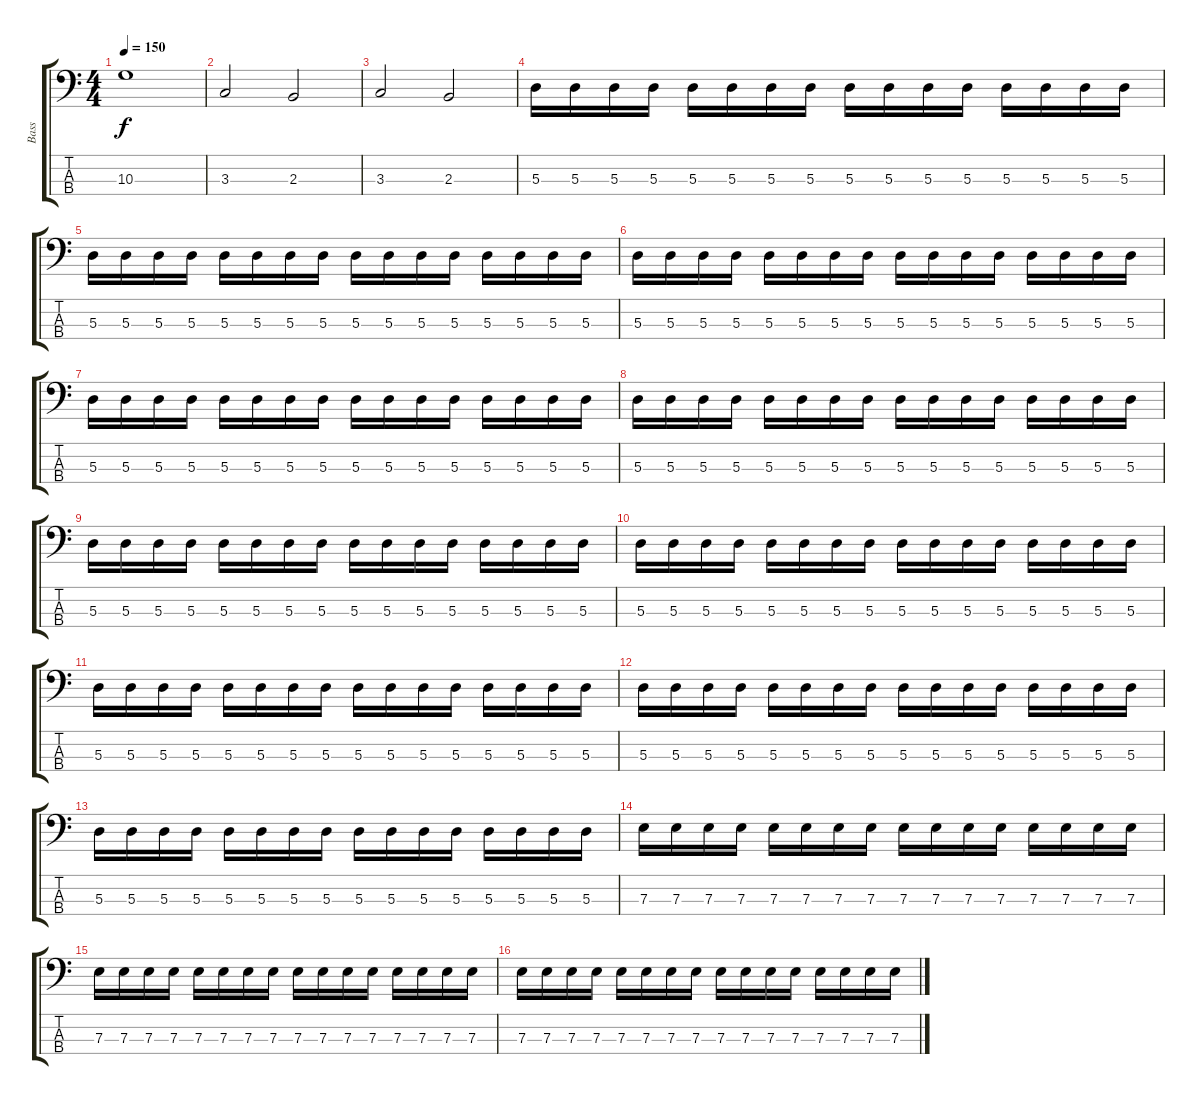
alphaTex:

\track ("Bass" "Bass") {instrument electricbassfinger}
\staff {score tabs}
\tuning (G2 D2 A1 E1) {hide}
\ts (4 4)
\tempo 150
\clef f4
\ks c
10.3.1{dy f} |
3.3.2 2.3.2 |
3.3.2 2.3.2 |
5.3.16 5.3.16 5.3.16 5.3.16 5.3.16 5.3.16 5.3.16 5.3.16 5.3.16 5.3.16 5.3.16 5.3.16 5.3.16 5.3.16 5.3.16 5.3.16 |
5.3.16 5.3.16 5.3.16 5.3.16 5.3.16 5.3.16 5.3.16 5.3.16 5.3.16 5.3.16 5.3.16 5.3.16 5.3.16 5.3.16 5.3.16 5.3.16 |
5.3.16 5.3.16 5.3.16 5.3.16 5.3.16 5.3.16 5.3.16 5.3.16 5.3.16 5.3.16 5.3.16 5.3.16 5.3.16 5.3.16 5.3.16 5.3.16 |
5.3.16 5.3.16 5.3.16 5.3.16 5.3.16 5.3.16 5.3.16 5.3.16 5.3.16 5.3.16 5.3.16 5.3.16 5.3.16 5.3.16 5.3.16 5.3.16 |
5.3.16 5.3.16 5.3.16 5.3.16 5.3.16 5.3.16 5.3.16 5.3.16 5.3.16 5.3.16 5.3.16 5.3.16 5.3.16 5.3.16 5.3.16 5.3.16 |
5.3.16 5.3.16 5.3.16 5.3.16 5.3.16 5.3.16 5.3.16 5.3.16 5.3.16 5.3.16 5.3.16 5.3.16 5.3.16 5.3.16 5.3.16 5.3.16 |
5.3.16 5.3.16 5.3.16 5.3.16 5.3.16 5.3.16 5.3.16 5.3.16 5.3.16 5.3.16 5.3.16 5.3.16 5.3.16 5.3.16 5.3.16 5.3.16 |
5.3.16 5.3.16 5.3.16 5.3.16 5.3.16 5.3.16 5.3.16 5.3.16 5.3.16 5.3.16 5.3.16 5.3.16 5.3.16 5.3.16 5.3.16 5.3.16 |
5.3.16 5.3.16 5.3.16 5.3.16 5.3.16 5.3.16 5.3.16 5.3.16 5.3.16 5.3.16 5.3.16 5.3.16 5.3.16 5.3.16 5.3.16 5.3.16 |
5.3.16 5.3.16 5.3.16 5.3.16 5.3.16 5.3.16 5.3.16 5.3.16 5.3.16 5.3.16 5.3.16 5.3.16 5.3.16 5.3.16 5.3.16 5.3.16 |
7.3.16 7.3.16 7.3.16 7.3.16 7.3.16 7.3.16 7.3.16 7.3.16 7.3.16 7.3.16 7.3.16 7.3.16 7.3.16 7.3.16 7.3.16 7.3.16 |
7.3.16 7.3.16 7.3.16 7.3.16 7.3.16 7.3.16 7.3.16 7.3.16 7.3.16 7.3.16 7.3.16 7.3.16 7.3.16 7.3.16 7.3.16 7.3.16 |
7.3.16 7.3.16 7.3.16 7.3.16 7.3.16 7.3.16 7.3.16 7.3.16 7.3.16 7.3.16 7.3.16 7.3.16 7.3.16 7.3.16 7.3.16 7.3.16
